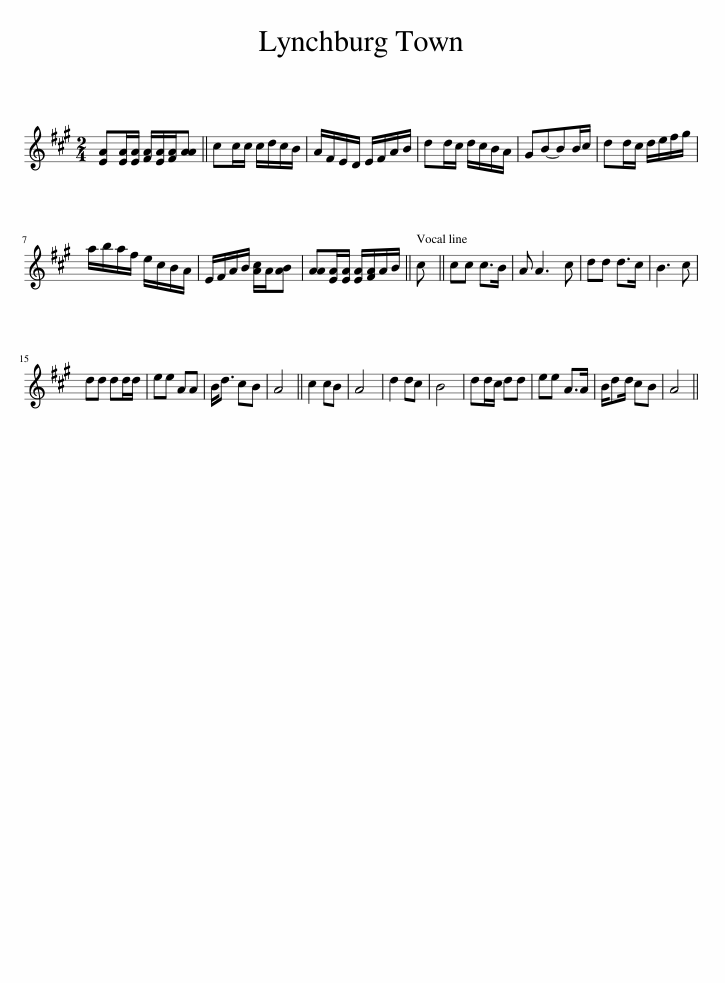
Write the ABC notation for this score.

X:1
L:1/8
M:2/4
I:linebreak $
K:A
V:1 treble
V:1
 [EA][EA]/[EA]/ [FA]/[EA]/[FA]/[AA] || cc/c/ c/d/c/B/ | A/F/E/D/ E/F/A/B/ | dd/c/ d/c/B/A/ | GB-BB/c/ | %5
 dd/c/ d/e/f/g/ |$ a/b/a/f/ e/c/B/A/ | E/F/A/B/ [Ac]/A/[AB] | [AA][EA]/[EA]/ [EA]/[FA]/A/B/ || c || %10
 cc c>B | A A3 c | dd d>c | B3 c |$ dd dd/d/ | %15
 ee AA | B<d cB | A4 || c2 cB | A4 | %20
 d2 dc | B4 | dd/c/ dd | ee A>A | B/dd/ cB | %25
 A4 || %26
